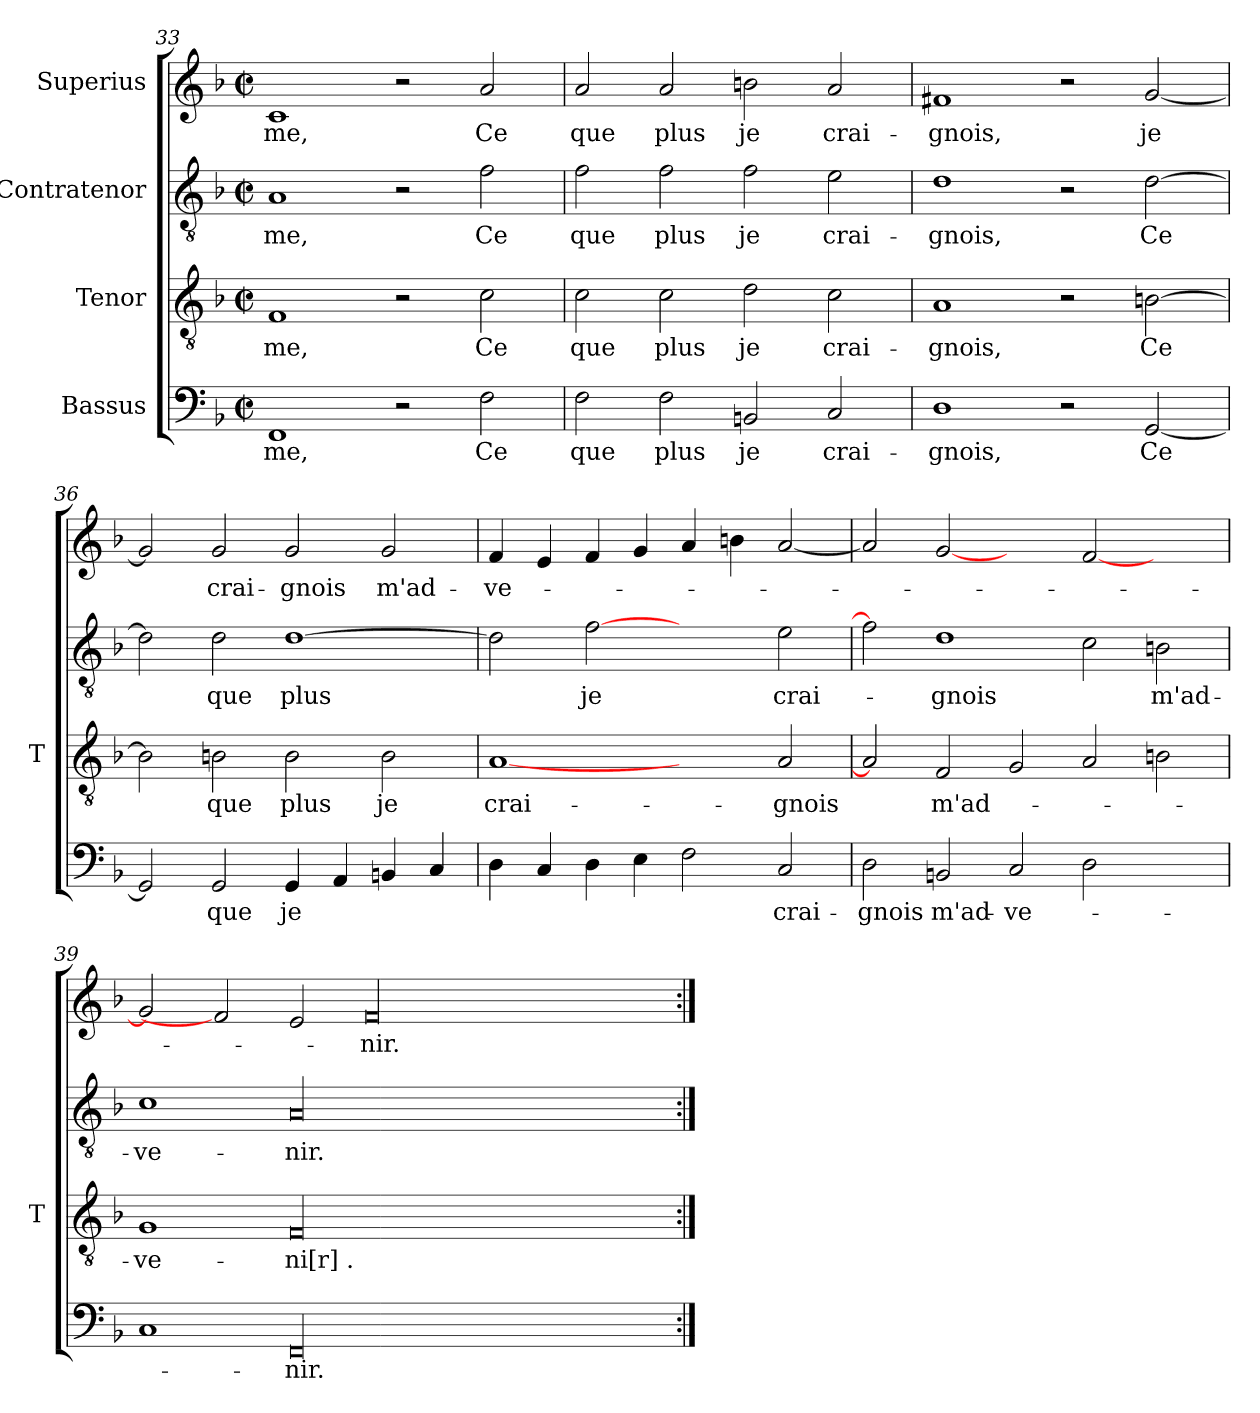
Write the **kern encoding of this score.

**kern	**text	**kern	**text	**kern	**text	**kern	**text
*part4	*part4	*part3	*part3	*part2	*part2	*part1	*part1
*staff4	*staff4	*staff3	*staff3	*staff2	*staff2	*staff1	*staff1
*I"Bassus	*	*I"Tenor	*	*I"Contratenor	*	*I"Superius	*
*	*	*I'T	*	*	*	*	*
*clefF4	*	*clefGv2	*	*clefGv2	*	*clefG2	*
*k[b-]	*	*k[b-]	*	*k[b-]	*	*k[b-]	*
*F:	*	*F:	*	*F:	*	*F:	*
*M2/2	*	*M2/2	*	*M2/2	*	*M2/2	*
*met(c|)	*	*met(c|)	*	*met(c|)	*	*met(c|)	*
=33	=33	=33	=33	=33	=33	=33	=33
1FF	-me,	1F	-me,	1A	-me,	1c	-me,
2r	.	2r	.	2r	.	2r	.
2F	-Ce	2c	-Ce	2f	-Ce	2a	-Ce
=34	=34	=34	=34	=34	=34	=34	=34
2F	-que	2c	-que	2f	-que	2a	-que
2F	-plus	2c	-plus	2f	-plus	2a	-plus
2BBn	-je	2d	-je	2f	-je	2b	-je
2C	crai-	2c	crai-	2e	crai-	2a	crai-
=35	=35	=35	=35	=35	=35	=35	=35
1D	-gnois,	1A	-gnois,	1d	-gnois,	1f#X	-gnois,
2r	.	2r	.	2r	.	2r	.
[2GG	-Ce	[2Bn	-Ce	[2d	-Ce	[2g	-je
=36	=36	=36	=36	=36	=36	=36	=36
2GG]	.	2B]	.	2d]	.	2g]	.
2GG	-que	2Bn	-que	2d	-que	2g	crai-
4GG	-je	2B	-plus	[1d	-plus	2g	-gnois
4AA	.	.	.	.	.	.	.
4BBn	.	2B	-je	.	.	2g	m'ad-
4C	.	.	.	.	.	.	.
=37	=37	=37	=37	=37	=37	=37	=37
4D	.	[1A	crai-	2d]	.	4f	ve-
4C	.	.	.	.	.	4e	.
4D	.	.	.	[2f	-je	4f	.
4E	.	.	.	.	.	4g	.
2F	.	2ryy	.	2ryy	.	4a	.
.	.	.	.	.	.	4b	.
2C	crai-	2A	-gnois	2e	crai-	[2a	.
=38	=38	=38	=38	=38	=38	=38	=38
2D	-gnois	2A]	.	2f]	.	2a]	.
2BBn	m'ad-	2F	m'ad-	1d	-gnois	[2g	.
2C	ve-	2G	.	.	.	2ryy	.
2D	.	2A	.	2c	.	[2f	.
2ryy	.	2Bn	.	2Bn	m'ad-	2ryy	.
=39	=39	=39	=39	=39	=39	=39	=39
1C	.	1G	ve-	1c	ve-	2g]	.
.	.	.	.	.	.	2f]	.
00FF	-nir.	00F	-ni[r].	00A	-nir.	2e	.
.	.	.	.	.	.	00f	-nir.
2ryy	.	2ryy	.	2ryy	.	.	.
=:|!	=:|!	=:|!	=:|!	=:|!	=:|!	=:|!	=:|!
*-	*-	*-	*-	*-	*-	*-	*-
